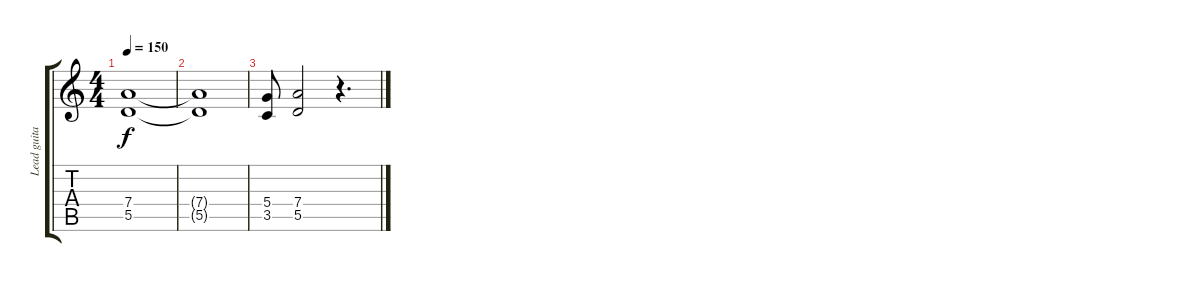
\track ("Lead guitar" "Lead guita") {instrument overdrivenguitar}
\staff {score tabs}
\tuning (E4 B3 G3 D3 A2 E2) {hide}
\ts (4 4)
\tempo 150
\clef g2
\ks c
(7.4{t} 5.5{t}).1{dy f} |
(7.4{t} 5.5{t}).1 |
(5.4 3.5).8 (7.4 5.5).2 r.4{d}
